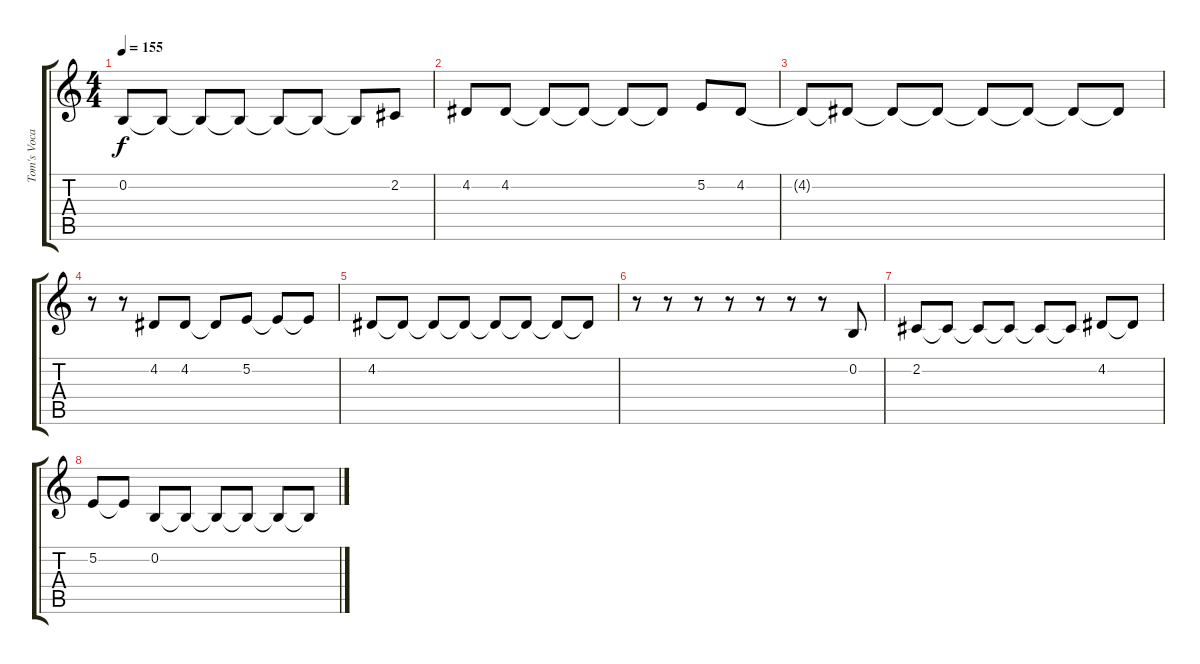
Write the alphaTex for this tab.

\track ("Tom's Vocals" "Tom's Voca") {instrument clarinet}
\staff {score tabs}
\tuning (E4 B3 G3 D3 A2 E2) {hide}
\ts (4 4)
\tempo 155
\clef g2
\ks c
0.2{t}.8{dy f} 0.2{t}.8 0.2{t}.8 0.2{t}.8 0.2{t}.8 0.2{t}.8 0.2{t}.8 2.2.8 |
4.2.8 4.2.8 4.2{t}.8 4.2{t}.8 4.2{t}.8 4.2{t}.8 5.2.8 4.2.8 |
4.2{t}.8 4.2{t}.8 4.2{t}.8 4.2{t}.8 4.2{t}.8 4.2{t}.8 4.2{t}.8 4.2{t}.8 |
r.8 r.8 4.2.8 4.2.8 4.2{t}.8 5.2.8 5.2{t}.8 5.2{t}.8 |
4.2.8 4.2{t}.8 4.2{t}.8 4.2{t}.8 4.2{t}.8 4.2{t}.8 4.2{t}.8 4.2{t}.8 |
r.8 r.8 r.8 r.8 r.8 r.8 r.8 0.2.8 |
2.2.8 2.2{t}.8 2.2{t}.8 2.2{t}.8 2.2{t}.8 2.2{t}.8 4.2.8 4.2{t}.8 |
5.2.8 5.2{t}.8 0.2.8 0.2{t}.8 0.2{t}.8 0.2{t}.8 0.2{t}.8 0.2{t}.8
